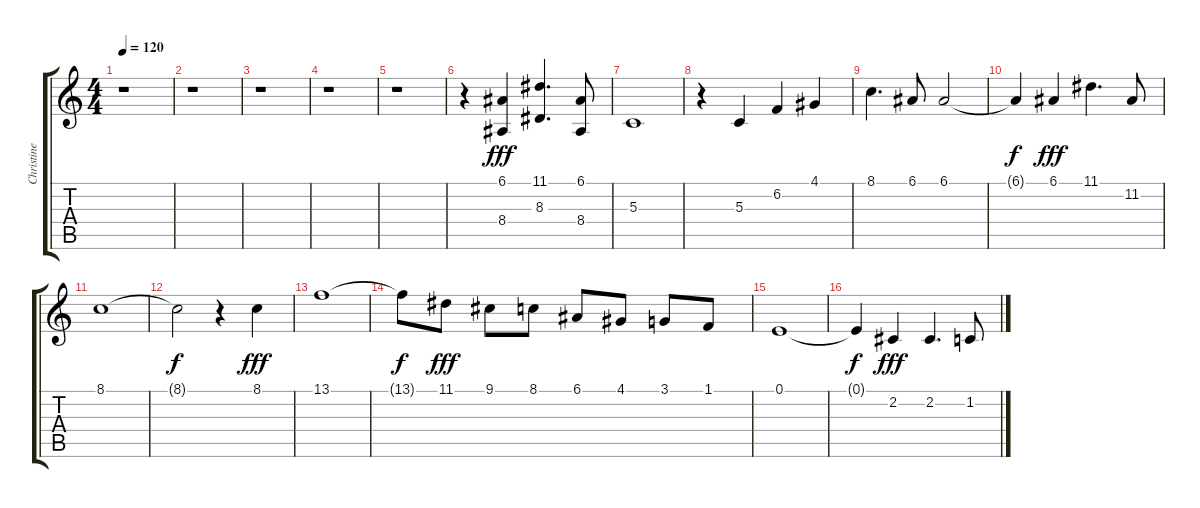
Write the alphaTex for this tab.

\track ("Christine" "Christine") {instrument pad1newage}
\staff {score tabs}
\tuning (E4 B3 G3 D3 A2 E2) {hide}
\ts (4 4)
\tempo 120
\clef g2
\ks c
r.1{dy fff} |
r.1 |
r.1 |
r.1 |
r.1 |
r.4 (6.1 8.4).4 (11.1 8.3).4{d} (6.1 8.4).8 |
5.3.1 |
r.4 5.3.4 6.2.4 4.1.4 |
8.1.4{d} 6.1.8 6.1.2 |
6.1{t}.4{dy f} 6.1.4{dy fff} 11.1.4{d} 11.2.8 |
8.1.1 |
8.1{t}.2{dy f} r.4 8.1.4{dy fff} |
13.1.1 |
13.1{t}.8{dy f} 11.1.8{dy fff} 9.1.8 8.1.8 6.1.8 4.1.8 3.1.8 1.1.8 |
0.1.1 |
0.1{t}.4{dy f} 2.2.4{dy fff} 2.2.4{d} 1.2.8
